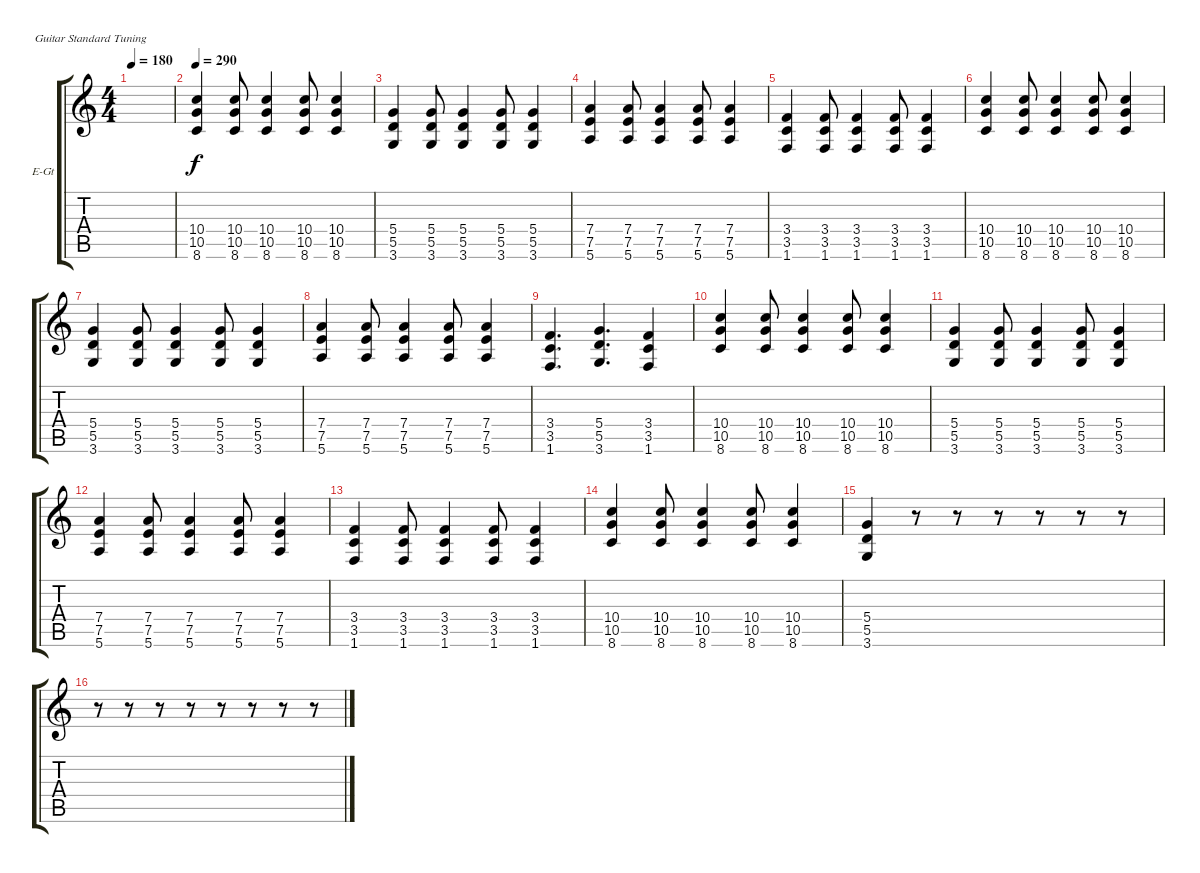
\defaultSystemsLayout 4
\bracketExtendMode groupsimilarinstruments
\firstSystemTrackNameOrientation horizontal
\otherSystemsTrackNameOrientation horizontal
\track ("Electric Distortion Guitar 2" "E-Gt") {instrument distortionguitar}
\staff {score tabs}
\tuning (E4 B3 G3 D3 A2 E2)
\ts (4 4)
\tempo 180
\clef g2
\scale
0.333333
\ks c
|
\tempo 290
\scale
0.333333 (8.6 10.5 10.4).4 (8.6 10.4 10.5).8 (8.6 10.4 10.5).4 (8.6 10.5 10.4).8 (8.6 10.4 10.5).4 |
\scale
0.333333 (3.6 5.5 5.4).4 (3.6 5.4 5.5).8 (3.6 5.4 5.5).4 (3.6 5.5 5.4).8 (3.6 5.4 5.5).4 |
\scale
0.333333 (5.6 7.5 7.4).4 (5.6 7.4 7.5).8 (5.6 7.4 7.5).4 (5.6 7.5 7.4).8 (5.6 7.4 7.5).4 |
\scale
0.333333 (1.6 3.5 3.4).4 (1.6 3.4 3.5).8 (1.6 3.4 3.5).4 (1.6 3.5 3.4).8 (1.6 3.4 3.5).4 |
\scale
0.333333 (8.6 10.5 10.4).4 (8.6 10.4 10.5).8 (8.6 10.4 10.5).4 (8.6 10.5 10.4).8 (8.6 10.4 10.5).4 |
\scale
0.333333 (3.6 5.5 5.4).4 (3.6 5.4 5.5).8 (3.6 5.4 5.5).4 (3.6 5.5 5.4).8 (3.6 5.4 5.5).4 |
\scale
0.333333 (5.6 7.5 7.4).4 (5.6 7.4 7.5).8 (5.6 7.4 7.5).4 (5.6 7.5 7.4).8 (5.6 7.4 7.5).4 |
(1.6 3.5 3.4).4{d} (3.6 5.5 5.4).4{d} (1.6 3.5 3.4).4 |
(8.6 10.5 10.4).4 (8.6 10.4 10.5).8 (8.6 10.4 10.5).4 (8.6 10.5 10.4).8 (8.6 10.4 10.5).4 |
(3.6 5.5 5.4).4 (3.6 5.4 5.5).8 (3.6 5.4 5.5).4 (3.6 5.5 5.4).8 (3.6 5.4 5.5).4 |
(5.6 7.5 7.4).4 (5.6 7.4 7.5).8 (5.6 7.4 7.5).4 (5.6 7.5 7.4).8 (5.6 7.4 7.5).4 |
(1.6 3.5 3.4).4 (1.6 3.4 3.5).8 (1.6 3.4 3.5).4 (1.6 3.5 3.4).8 (1.6 3.4 3.5).4 |
(8.6 10.5 10.4).4 (8.6 10.4 10.5).8 (8.6 10.4 10.5).4 (8.6 10.5 10.4).8 (8.6 10.4 10.5).4 |
(3.6 5.5 5.4).4 r.8 r.8 r.8 r.8 r.8 r.8 |
r.8 r.8 r.8 r.8 r.8 r.8 r.8 r.8
